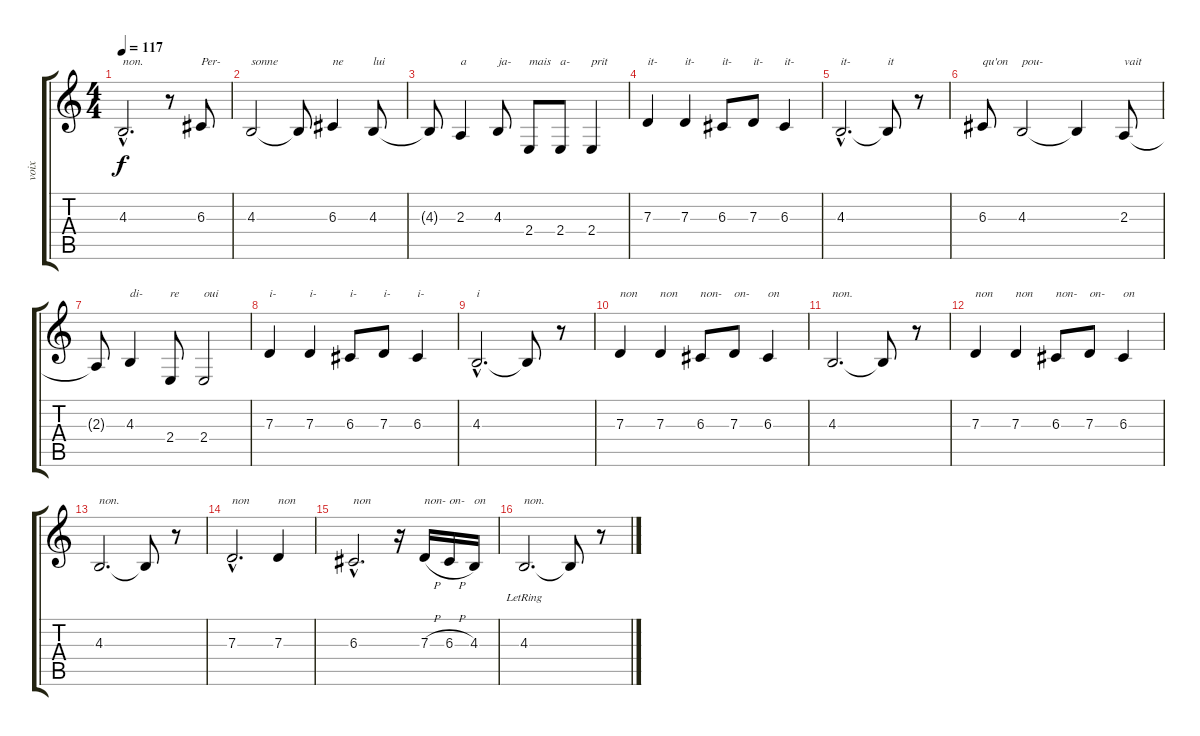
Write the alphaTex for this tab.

\track ("voix" "voix") {instrument bassoon}
\staff {score tabs}
\tuning (E4 B3 G3 D3 A2 E2) {hide}
\ts (4 4)
\tempo 117
\clef g2
\ks c
4.3{hac}.2{d txt "non." dy f} r.8 6.3.8{txt "Per-"} |
4.3.2{txt "sonne"} 4.3{t}.8 6.3.4{txt "ne"} 4.3.8{txt "lui"} |
4.3{t}.8 2.3.4{txt "a"} 4.3.8{txt "ja-"} 2.4.8{txt "mais"} 2.4.8{txt "a-"} 2.4.4{txt "prit"} |
7.3.4{txt "it-"} 7.3.4{txt "it-"} 6.3.8{txt "it-"} 7.3.8{txt "it-"} 6.3.4{txt "it-"} |
4.3{hac}.2{d txt "it-"} 4.3{t}.8{txt "it"} r.8 |
6.3.8{txt "qu'on"} 4.3.2{txt "pou-"} 4.3{t}.4 2.3.8{txt "vait"} |
2.3{t}.8 4.3.4{txt "di-"} 2.4.8{txt "re"} 2.4.2{txt "oui"} |
7.3.4{txt "i-"} 7.3.4{txt "i-"} 6.3.8{txt "i-"} 7.3.8{txt "i-"} 6.3.4{txt "i-"} |
4.3{hac}.2{d txt "i"} 4.3{t}.8 r.8 |
7.3.4{txt "non"} 7.3.4{txt "non"} 6.3.8{txt "non-"} 7.3.8{txt "on-"} 6.3.4{txt "on"} |
4.3.2{d txt "non."} 4.3{t}.8 r.8 |
7.3.4{txt "non"} 7.3.4{txt "non"} 6.3.8{txt "non-"} 7.3.8{txt "on-"} 6.3.4{txt "on"} |
4.3.2{d txt "non."} 4.3{t}.8 r.8 |
7.3{hac}.2{d txt "non"} 7.3.4{txt "non"} |
6.3{hac}.2{d txt "non"} r.16 7.3{h}.16{txt "non-"} 6.3{h}.16{txt "on-"} 4.3.16{txt "on"} |
4.3{lr}.2{d txt "non."} 4.3{t}.8 r.8
